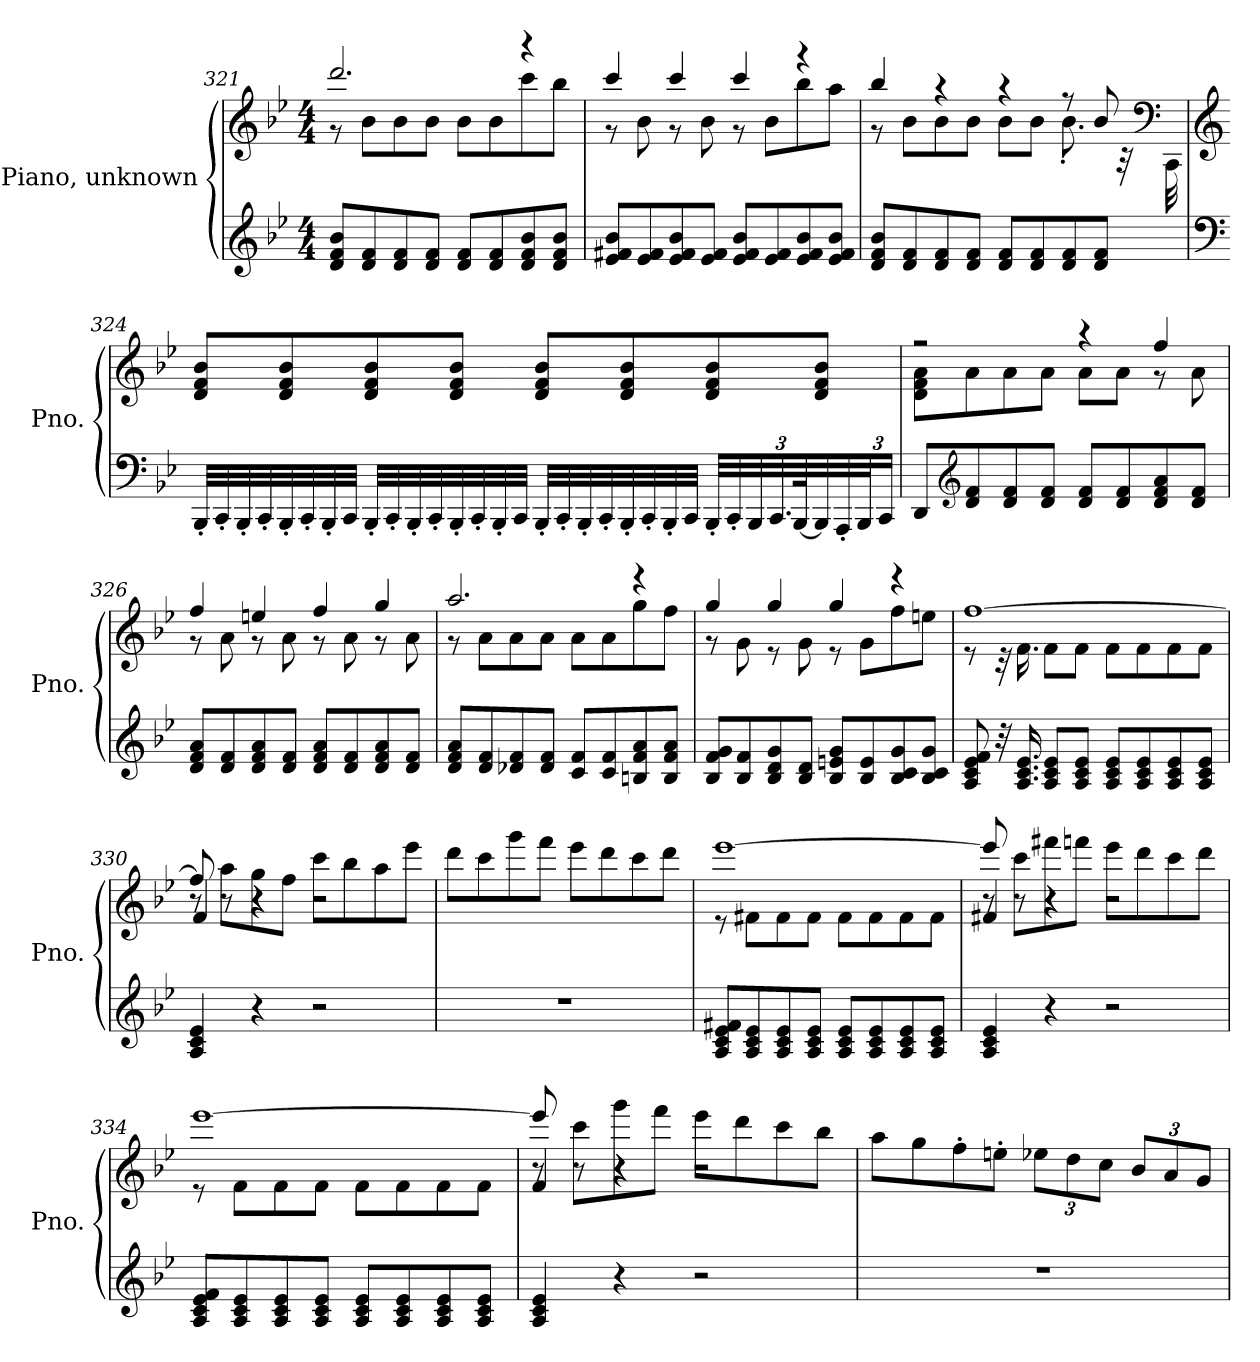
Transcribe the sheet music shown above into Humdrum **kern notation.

**kern	**kern
*part1	*part1
*staff2	*staff1
*I"Piano, unknown	*
*I'Pno.	*
*clefG2	*clefG2
*k[b-e-]	*k[b-e-]
*M4/4	*M4/4
=321	=321
*	*^
8d/ 8f/ 8b-/L	2.ddd/	8r
8d/ 8f/	.	8b-\L
8d/ 8f/	.	8b-\
8d/ 8f/J	.	8b-\J
8d/ 8f/L	.	8b-\L
8d/ 8f/	.	8b-\
8d/ 8f/ 8b-/	4r	8ccc\
8d/ 8f/ 8b-/J	.	8bb-\J
=322	=322	=322
8e-/ 8f#X/ 8b-/L	4ccc/	8r
8e-/ 8f#/	.	8b-\
8e-/ 8f#/ 8b-/	4ccc/	8r
8e-/ 8f#/J	.	8b-\
8e-/ 8f#/ 8b-/L	4ccc/	8r
8e-/ 8f#/	.	8b-\L
8e-/ 8f#/ 8b-/	4r	8bb-\
8e-/ 8f#/ 8b-/J	.	8aa\J
!!LO:LB:g=z	!!
=323	=323	=323
8d/ 8f/ 8b-/L	4bb-/	8r
8d/ 8f/	.	8b-\L
8d/ 8f/	4r	8b-\
8d/ 8f/J	.	8b-\J
8d/ 8f/L	4r	8b-\L
8d/ 8f/	.	8b-\J
8d/ 8f/	8r	8.b-'\
8d/ 8f/J	8b-/	.
.	.	32r
*	*clefF4	*
.	.	32CC\
*	*v	*v
!!LO:LB:g=z
=324	=324
*clefF4	*clefG2
32BBB-'/LLL	8d/ 8f/ 8b-/L
32CC'/	.
32BBB-'/	.
32CC'/	.
32BBB-'/	8d/ 8f/ 8b-/
32CC'/	.
32BBB-'/	.
32CC/JJJ	.
32BBB-'/LLL	8d/ 8f/ 8b-/
32CC'/	.
32BBB-'/	.
32CC'/	.
32BBB-'/	8d/ 8f/ 8b-/J
32CC'/	.
32BBB-'/	.
32CC/JJJ	.
32BBB-'/LLL	8d/ 8f/ 8b-/L
32CC'/	.
32BBB-'/	.
32CC'/	.
32BBB-'/	8d/ 8f/ 8b-/
32CC'/	.
32BBB-'/	.
32CC/JJJ	.
32BBB-'/LLL	8d/ 8f/ 8b-/
32CC'/	.
*Xbrackettup	*
48BBB-/	.
48.CC/	.
[96BBB-/K	.
32BBB-/]	8d/ 8f/ 8b-/J
32AAA'/	.
48BBB-/J	.
24CC/JJ	.
!!LO:LB:g=z
=325	=325
*	*^
8DD/L	2r	8d\ 8f\ 8a\L
*clefG2	*	*
8d/ 8f/	.	8a\
8d/ 8f/	.	8a\
8d/ 8f/J	.	8a\J
8d/ 8f/L	4r	8a\L
8d/ 8f/	.	8a\J
8d/ 8f/ 8a/	4ff/	8r
8d/ 8f/J	.	8a\
=326	=326	=326
8d/ 8f/ 8a/L	4ff/	8r
8d/ 8f/	.	8a\
8d/ 8f/ 8a/	4een/	8r
8d/ 8f/J	.	8a\
8d/ 8f/ 8a/L	4ff/	8r
8d/ 8f/	.	8a\
8d/ 8f/ 8a/	4gg/	8r
8d/ 8f/J	.	8a\
=327	=327	=327
8d/ 8f/ 8a/L	2.aa/	8r
8d/ 8f/	.	8a\L
8d-X/ 8f/	.	8a\
8d-/ 8f/J	.	8a\J
8c/ 8f/L	.	8a\L
8c/ 8f/	.	8a\
8Bn/ 8f/ 8a/	4r	8gg\
8B/ 8f/ 8a/J	.	8ff\J
=328	=328	=328
8B-/ 8f/ 8g/L	4gg/	8r
8B-/ 8f/	.	8g\
8B-/ 8d/ 8g/	4gg/	8r
8B-/ 8d/J	.	8g\
8B-/ 8en/ 8g/L	4gg/	8r
8B-/ 8e/	.	8g\L
8B-/ 8c/ 8g/	4r	8ff\
8B-/ 8c/ 8g/J	.	8een\J
!!LO:PB:g=z	!!
=329	=329	=329
8A/ 8c/ 8e-/ 8f/	[1ff	8r
32r	.	32r
16.A/ 16.c/ 16.e-/	.	16.f\
8A/ 8c/ 8e-/L	.	8f\L
8A/ 8c/ 8e-/J	.	8f\J
8A/ 8c/ 8e-/L	.	8f\L
8A/ 8c/ 8e-/	.	8f\
8A/ 8c/ 8e-/	.	8f\
8A/ 8c/ 8e-/J	.	8f\J
=330	=330	=330
*	*	*^
4A/ 4c/ 4e-/	8ff/]	8r	4f/
.	8r	8aa\L	.
4r	4r	8gg\	4r
.	.	8ff\J	.
2r	2r	8ccc\L	2r
.	.	8bb-\	.
.	.	8aa\	.
.	.	8eee-\J	.
*	*v	*v	*v
=331	=331
1r	8ddd\L
.	8ccc\
.	8ggg\
.	8fff\J
.	8eee-\L
.	8ddd\
.	8ccc\
.	8ddd\J
!!LO:LB:g=z
=332	=332
*	*^
8A/ 8c/ 8e-/ 8f#X/L	[1eee-	8r
8A/ 8c/ 8e-/	.	8f#X\L
8A/ 8c/ 8e-/	.	8f#\
8A/ 8c/ 8e-/J	.	8f#\J
8A/ 8c/ 8e-/L	.	8f#\L
8A/ 8c/ 8e-/	.	8f#\
8A/ 8c/ 8e-/	.	8f#\
8A/ 8c/ 8e-/J	.	8f#\J
=333	=333	=333
*	*	*^
4A/ 4c/ 4e-/	8eee-/]	8r	4f#X/
.	8r	8ccc\L	.
4r	4r	8fff#X\	4r
.	.	8fffn\J	.
2r	2r	8eee-\L	2r
.	.	8ddd\	.
.	.	8ccc\	.
.	.	8ddd\J	.
*	*	*v	*v
=334	=334	=334
8A/ 8c/ 8e-/ 8f/L	[1eee-	8r
8A/ 8c/ 8e-/	.	8f\L
8A/ 8c/ 8e-/	.	8f\
8A/ 8c/ 8e-/J	.	8f\J
8A/ 8c/ 8e-/L	.	8f\L
8A/ 8c/ 8e-/	.	8f\
8A/ 8c/ 8e-/	.	8f\
8A/ 8c/ 8e-/J	.	8f\J
!!LO:LB:g=z
=335	=335	=335
*	*	*^
4A/ 4c/ 4e-/	8eee-/]	8r	4f/
.	8r	8ccc\L	.
4r	4r	8ggg\	4r
.	.	8fff\J	.
2r	2r	8eee-\L	2r
.	.	8ddd\	.
.	.	8ccc\	.
.	.	8bb-\J	.
*	*v	*v	*v
=336	=336
1r	8aa\L
.	8gg\
.	8ff'\
.	8een'\J
*	*Xbrackettup
.	12ee-X\L
.	12dd\
.	12cc\J
.	12b-/L
.	12a/
.	12g/J
=	=
*-	*-
